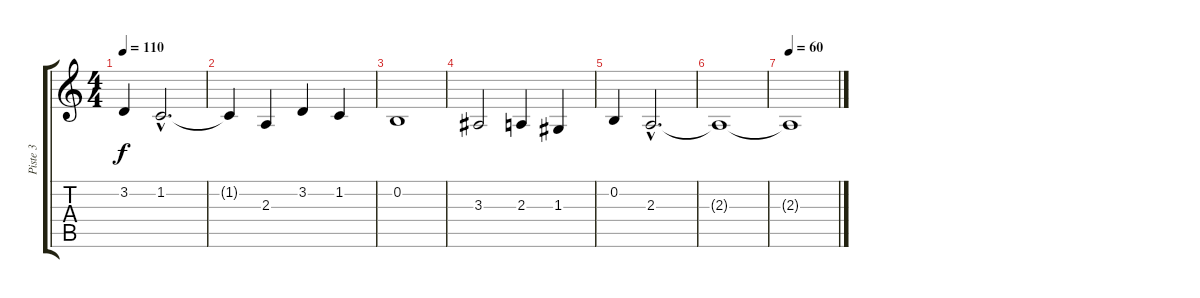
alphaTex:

\track ("Piste 3" "Piste 3") {instrument accordion}
\staff {score tabs}
\tuning (E4 B3 G3 D3 A2 E2) {hide}
\ts (4 4)
\tempo 110
\clef g2
\ks c
3.2.4{dy f} 1.2{hac}.2{d} |
1.2{t}.4 2.3.4 3.2.4 1.2.4 |
0.2.1 |
3.3.2 2.3.4 1.3.4 |
0.2.4 2.3{hac}.2{d} |
2.3{t}.1 |
\tempo 60
2.3{t}.1
